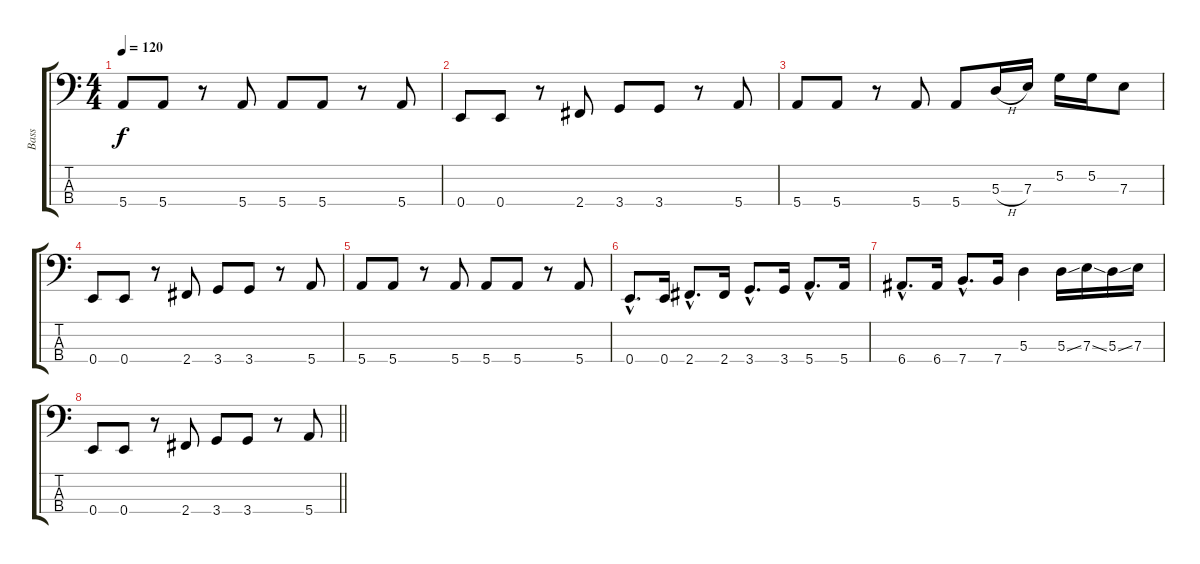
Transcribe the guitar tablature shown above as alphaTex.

\track ("Bass" "Bass") {instrument electricbassfinger}
\staff {score tabs}
\tuning (G2 D2 A1 E1) {hide}
\ts (4 4)
\tempo 120
\clef f4
\ks c
5.4.8{dy f} 5.4.8 r.8 5.4.8 5.4.8 5.4.8 r.8 5.4.8 |
0.4.8 0.4.8 r.8 2.4.8 3.4.8 3.4.8 r.8 5.4.8 |
5.4.8 5.4.8 r.8 5.4.8 5.4.8 5.3{h}.16 7.3.16 5.2.16 5.2.16 7.3.8 |
0.4.8 0.4.8 r.8 2.4.8 3.4.8 3.4.8 r.8 5.4.8 |
5.4.8 5.4.8 r.8 5.4.8 5.4.8 5.4.8 r.8 5.4.8 |
0.4{hac}.8{d} 0.4.16 2.4{hac}.8{d} 2.4.16 3.4{hac}.8{d} 3.4.16 5.4{hac}.8{d} 5.4.16 |
6.4{hac}.8{d} 6.4.16 7.4{hac}.8{d} 7.4.16 5.3.4 5.3{ss}.16 7.3{ss}.16 5.3{ss}.16 7.3.16 |
\barLineRight lightlight
0.4.8 0.4.8 r.8 2.4.8 3.4.8 3.4.8 r.8 5.4.8
